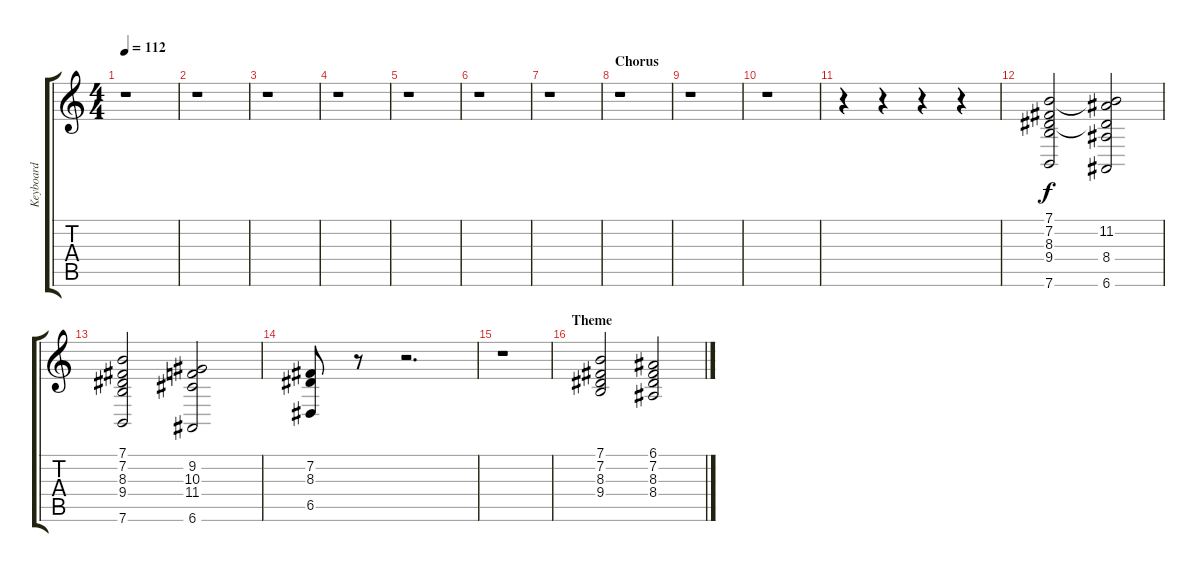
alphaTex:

\track ("Keyboard" "Keyboard") {instrument pad5bowed}
\staff {score tabs}
\tuning (E4 B3 G3 D3 A2 E2) {hide}
\ts (4 4)
\tempo 112
\clef g2
\ks c
r.1{dy f} |
r.1 |
r.1 |
r.1 |
r.1 |
r.1 |
r.1 |
\section ("" "Chorus")
r.1 |
r.1 |
r.1 |
r.4 r.4 r.4 r.4 |
(7.1 7.2 8.3 9.4 7.6).2{volume 11 instrument pad3polysynth} (7.1{t} 11.2 8.3{t} 8.4 6.6).2 |
(7.1 7.2 8.3 9.4 7.6).2{volume 16} (9.2 10.3 11.4 6.6).2 |
(7.2 8.3 6.5).8 r.8{volume 0} r.2{d} |
r.1 |
\section ("" "Theme")
(7.1 7.2 8.3 9.4).2{volume 9 instrument pad5bowed} (6.1 7.2 8.3 8.4).2
